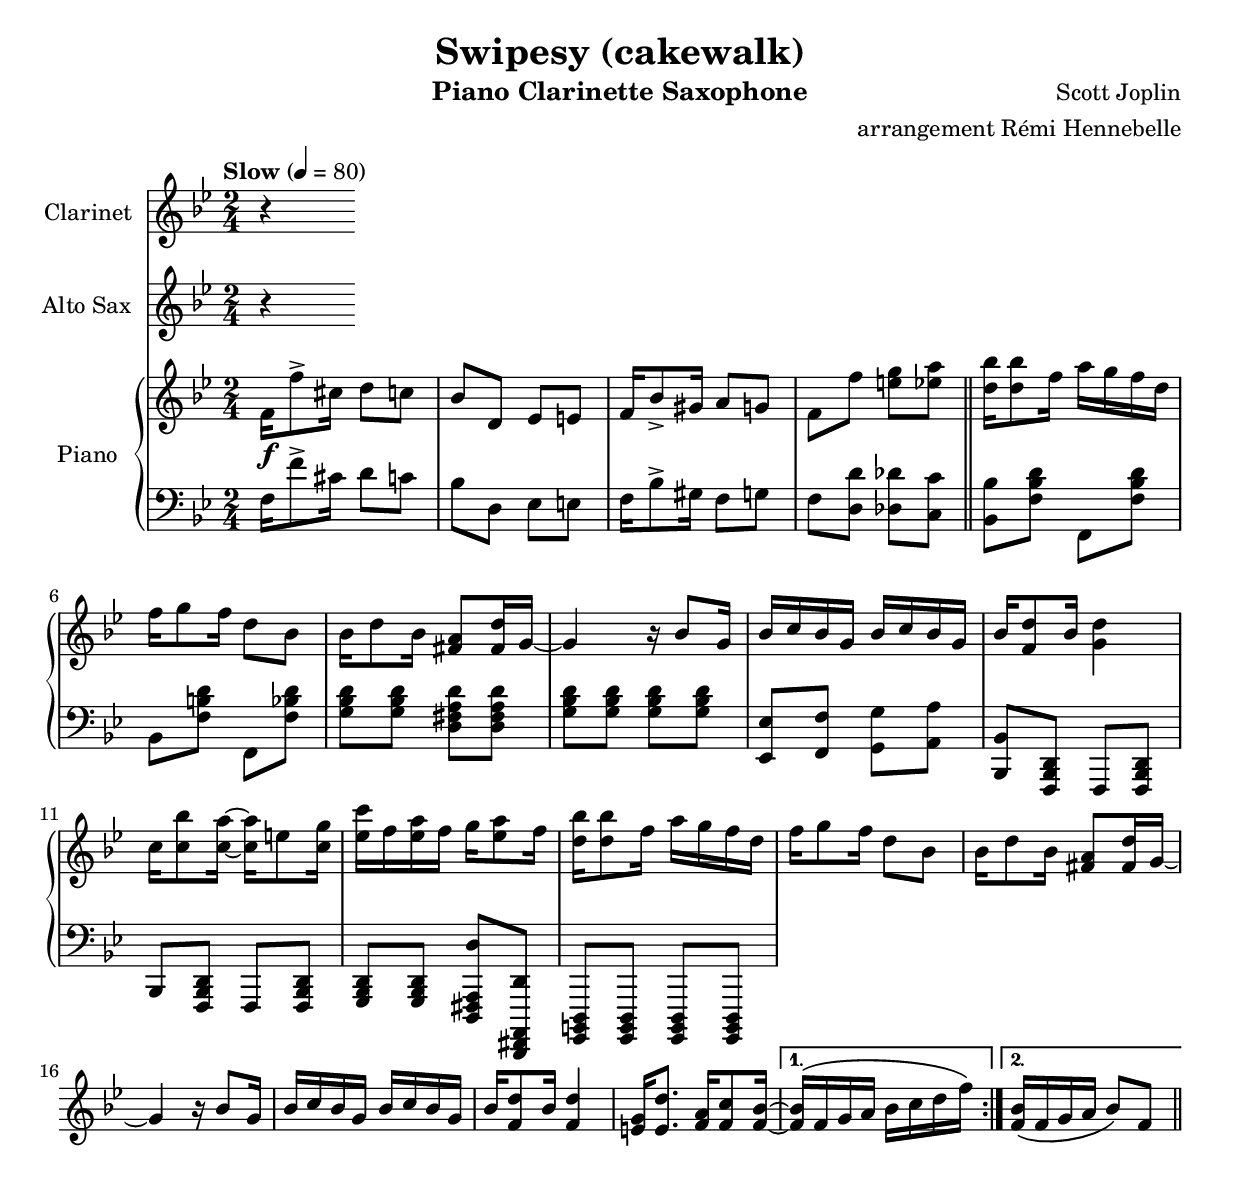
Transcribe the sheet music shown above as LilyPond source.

\version "2.20.0"
\language "italiano"

\header {
  title = "Swipesy (cakewalk)"
  instrument = "Piano Clarinette Saxophone"
  composer = "Scott Joplin"
  arranger = "arrangement Rémi Hennebelle"
}

\paper {
  #(set-paper-size "a4")
}

global = {
  \key sib \major
  \numericTimeSignature
  \time 2/4
  \tempo "Slow" 4=80
}

clarinet = \relative do'' {
  \global
  \transposition sib
  % Music follows here.
  r

}

altoSax = \relative do'' {
  \global
  \transposition mib
  % Music follows here.
  r

}

right = \relative do' {
  \global
  % Music follows here.
  \repeat volta 2 {

  fa16\f fa'8-> dod16 re8 do
  sib8 re, mib mi
  fa16 sib8-> sold16 la8 sol
  fa8 fa' <mi sol> <mib la>
  \bar "||"
  <re sib'>16 <re sib'>8 fa16 la16 sol fa re
  fa16 sol8 fa16 re8 sib8
  sib16 re8 sib16 <fad la>8 <fad re'>16 sol16~
  sol4 r16 sib8 sol16
  sib16 do sib sol sib do sib sol
  sib16 <fa re'>8 sib16 <sol re'>4
  do16 <do sib'>8 <do la'>16~ <do la'>16 mi8 <do sol'>16
  <mib do'>16 fa <mib la> fa sol16 <mib la>8 fa16
  <re sib'>16 <re sib'>8 fa16 la16 sol fa re
  fa16 sol8 fa16 re8 sib
  sib16 re8 sib16 <fad la>8 <fad re'>16 sol~
  sol4 r16 sib8 sol16
  sib16 do sib sol sib16 do sib sol
  sib16 <fa re'>8 sib16 <fa re'>4
  <mi sol>16 <mi re'>8. <fa la>16 <fa do'>8 <fa sib>16~
  }
  \alternative {
    { <fa sib>16 \(fa sol la sib16 do re fa\) }
    { <fa, sib>16 \(fa sol la sib8\) fa}
  }
  \bar "||"




}

left = \relative do {
  \global
  % Music follows here.
  fa16 fa'8-> dod16 re8 do
  sib8 re, mib mi
  fa16 sib8-> sold16 fa8 sol
  fa8 <re re'> <reb reb'> <do do'>
  <sib sib'>8 <fa' sib re> fa, <fa' sib re>
  sib,8 <fa' si re> fa, <fa' sib re>
  <sol sib re>8 <sol sib re> <re fad la re> <re fad la re>
  <sol sib re>8 <sol sib re> <sol sib re> <sol sib re>
  <mib, mib'>8 <fa fa'> <sol sol'> <la la'>
  <sib, sib'>8 <fa sib re> fa <fa sib re>
  sib8 <fa sib re> fa <fa sib re>
  <sol sib re>8 <sol sib re> <re fad la re'> <re, fad la re'>
  <sol si re>8 <sol si re> <sol si re> <sol si re>



}

clarinetPart = \new Staff \with {
  instrumentName = "Clarinet"
  midiInstrument = "clarinet"
} \clarinet

altoSaxPart = \new Staff \with {
  instrumentName = "Alto Sax"
  midiInstrument = "alto sax"
} \altoSax

pianoPart = \new PianoStaff \with {
  instrumentName = "Piano"
} <<
  \new Staff = "right" \with {
    midiInstrument = "acoustic grand"
  } \right
  \new Staff = "left" \with {
    midiInstrument = "acoustic grand"
  } { \clef bass \left }
>>

\score {
  <<
    \clarinetPart
    \altoSaxPart
    \pianoPart
  >>
  \layout { }
  \midi { }
}
